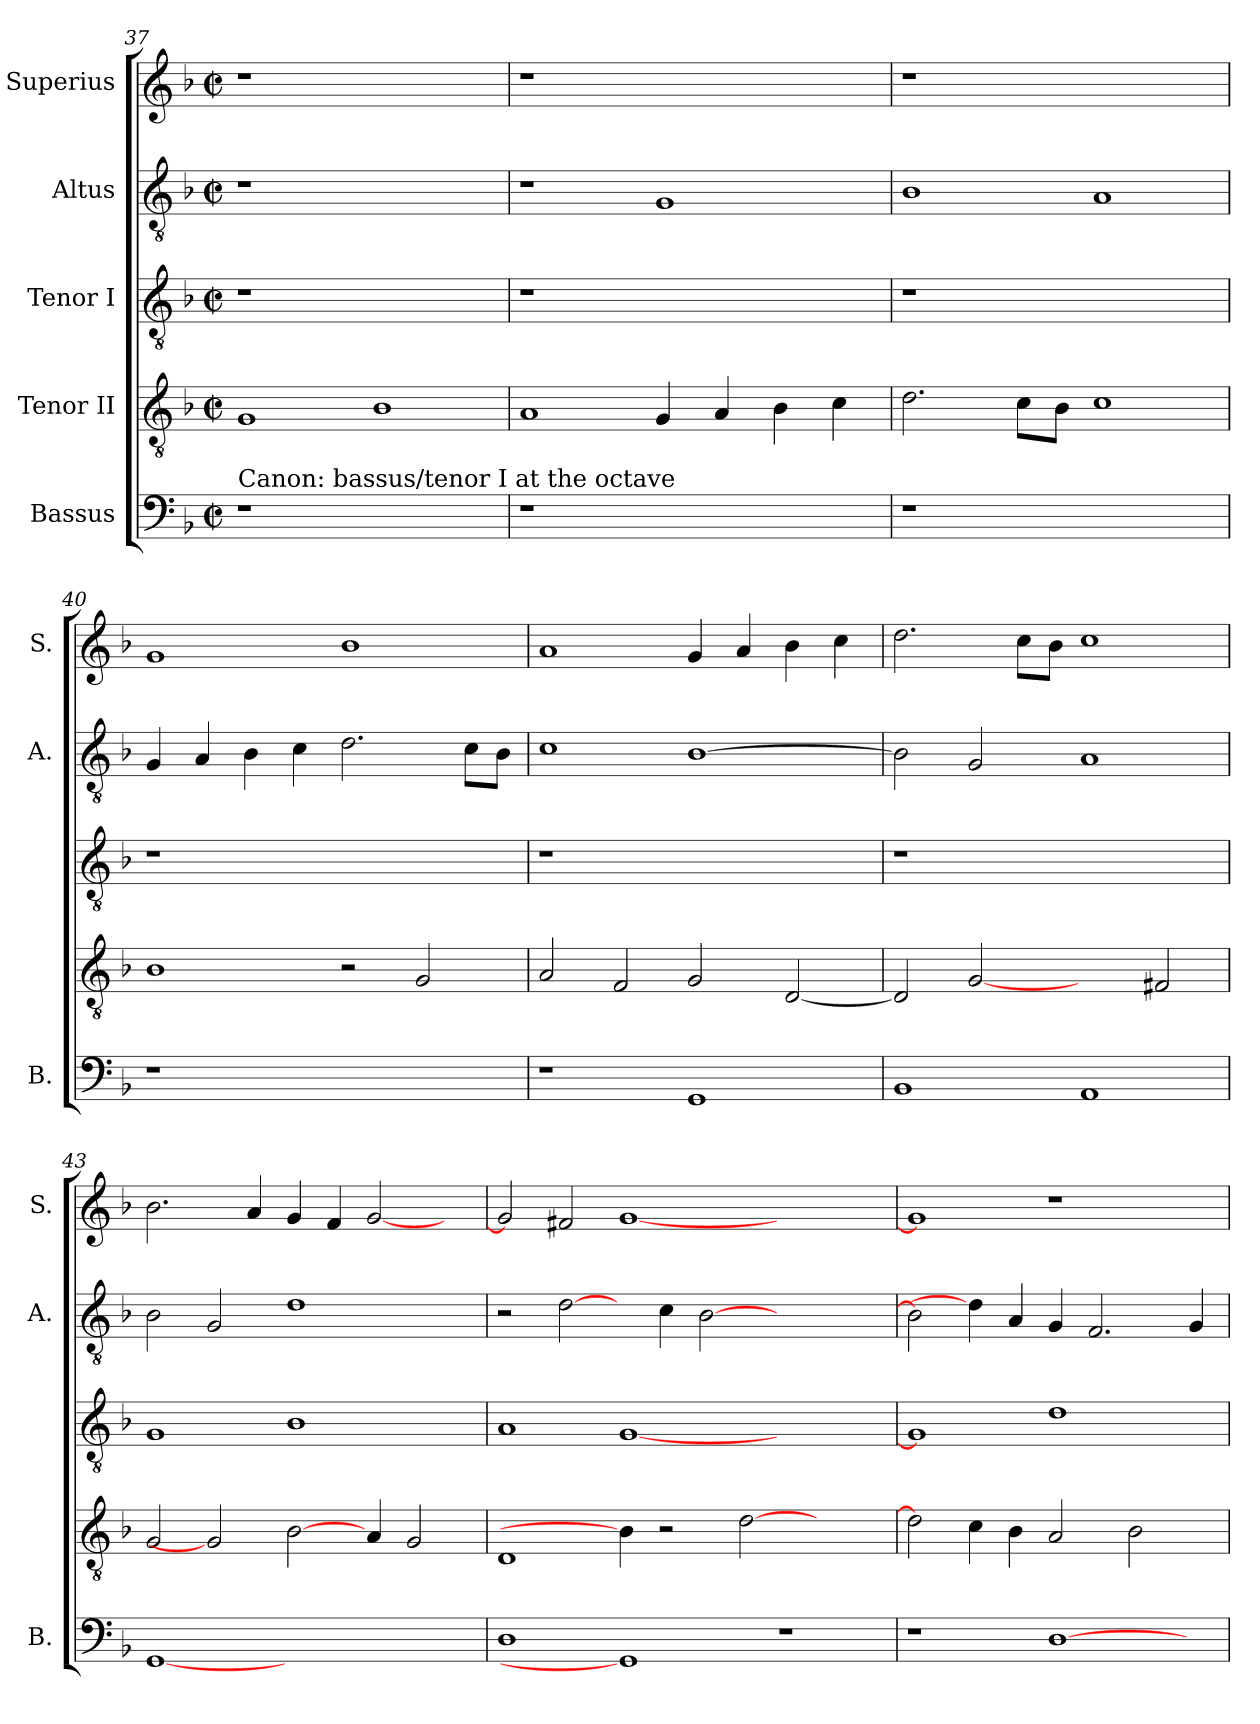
**kern	**kern	**kern	**kern	**kern
*part5	*part4	*part3	*part2	*part1
*staff5	*staff4	*staff3	*staff2	*staff1
*I"Bassus	*I"Tenor II	*I"Tenor I	*I"Altus	*I"Superius
*I'B.	*	*	*I'A.	*I'S.
!!LO:PB:g=z
*clefF4	*clefGv2	*clefGv2	*clefGv2	*clefG2
*	*ITrd7c12	*ITrd7c12	*ITrd7c12	*
*k[b-]	*k[b-]	*k[b-]	*k[b-]	*k[b-]
*F:	*F:	*F:	*F:	*F:
*M2/2	*M2/2	*M2/2	*M2/2	*M2/2
*met(c|)	*met(c|)	*met(c|)	*met(c|)	*met(c|)
=37	=37	=37	=37	=37
!LO:TX:a:t=Canon&colon; bassus/tenor I at the octave	!	!	!	!
!LO:N:vis=1	!	!LO:N:vis=1	!LO:N:vis=1	!LO:N:vis=1
1r	1GGi	1r	1r	1r
1ryy	1BB-i	1ryy	1ryy	1ryy
=38	=38	=38	=38	=38
!LO:N:vis=1	!	!LO:N:vis=1	!	!LO:N:vis=1
1r	1AAi	1r	1r	1r
1ryy	4GGi/	1ryy	1GGi	1ryy
.	4AAi/	.	.	.
.	4BB-i\	.	.	.
.	4Ci\	.	.	.
=39	=39	=39	=39	=39
!LO:N:vis=1	!	!LO:N:vis=1	!	!LO:N:vis=1
1r	2.Di\	1r	1BB-i	1r
.	8Ci\L	.	.	.
.	8BB-i\J	.	.	.
1ryy	1Ci	1ryy	1AAi	1ryy
=40	=40	=40	=40	=40
!LO:N:vis=1	!	!LO:N:vis=1	!	!
1r	1BB-i	1r	4GGi/	1gi
.	.	.	4AAi/	.
.	.	.	4BB-i\	.
.	.	.	4Ci\	.
1ryy	2r	1ryy	2.Di\	1b-i
.	2GGi/	.	.	.
.	.	.	8Ci\L	.
.	.	.	8BB-i\J	.
=41	=41	=41	=41	=41
!	!	!LO:N:vis=1	!	!
1r	2AAi/	1r	1Ci	1ai
.	2FFi/	.	.	.
1GGi	2GGi/	1ryy	[>1BB-i	4gi/
.	.	.	.	4ai/
.	[<2DDi/	.	.	4b-i\
.	.	.	.	4cci\
!!LO:LB:g=z
=42	=42	=42	=42	=42
!	!	!LO:N:vis=1	!	!
1BB-i	2DDi/]	1r	2BB-i\]	2.ddi\
.	[2GGi	.	2GGi/	.
.	.	.	.	8cci\L
.	.	.	.	8b-i\J
1AAi	2ryy	1ryy	1AAi	1cci
.	2FF#Xi/	.	.	.
=43	=43	=43	=43	=43
[1GGi	2GGi/	1GGi	2BB-i\	2.b-i\
.	2GGi]	.	2GGi/	.
.	.	.	.	4ai/
1ryy	[2BB-i\	1BB-i	1Di	4gi/
.	.	.	.	4fi/
.	4AAi/	.	.	[<2gi/
.	2GGi/	.	.	.
4ryy	.	4ryy	4ryy	4ryy
=44	=44	=44	=44	=44
1Di	1DDi	1AAi	2r	2gi/]
.	.	.	[2Di\	2f#Xi/
1GGi]	4BB-i\]	[<1GGi	4ryy	[<1gi
.	2r	.	4Ci\	.
.	.	.	[>2BB-i\	.
.	[>2Di\	.	.	.
1r	.	1ryy	1ryy	1ryy
.	2.ryy	.	.	.
=45	=45	=45	=45	=45
1r	2Di\]	1GGi]	2BB-i\]	1gi]
.	4Ci\	.	4Di\]	.
.	4BB-i\	.	4AAi/	.
[>1Di	2AAi/	1Di	4GGi/	1r
.	.	.	2.FFi/	.
.	2BB-i\	.	.	.
4ryy	4ryy	4ryy	4GGi/	4ryy
=	=	=	=	=
*-	*-	*-	*-	*-
